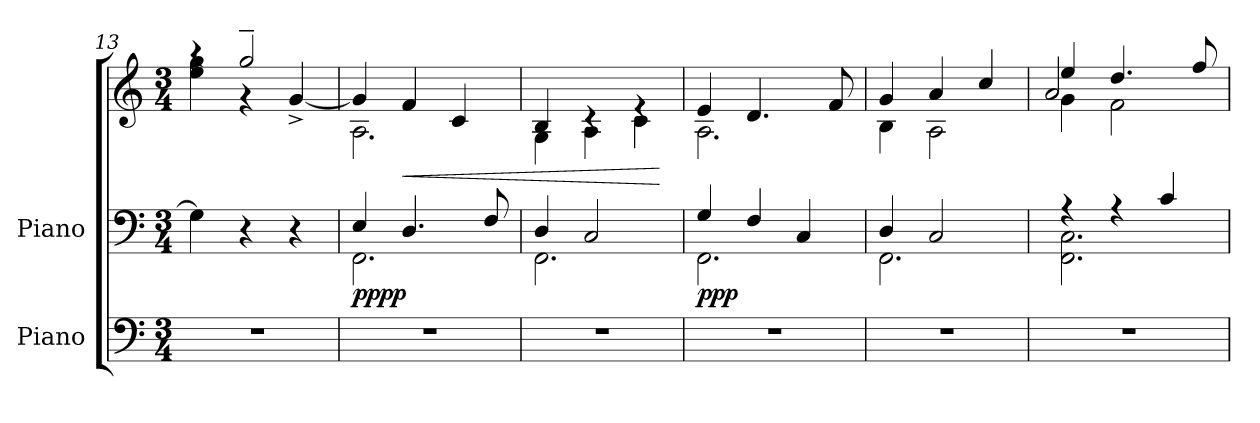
**kern	**kern	**kern	**dynam
*part2	*part1	*part1	*part1
*staff3	*staff2	*staff1	*staff1/2
*I"Piano	*I"Piano	*	*
*I'Pno	*I'Pno	*	*
!!LO:LB:g=z
*clefF4	*clefF4	*clefG2	*
*k[]	*k[]	*k[]	*
*M3/4	*M3/4	*M3/4	*
=13	=13	=13	=13
*	*	*^	*
2.r	4G\]	4raa	4ee\ 4gg\	.
.	4r	2gg~/	4r	.
.	4r	.	[4g^/	.
=14	=14	=14	=14	=14
*	*^	*	*	*
!	!	!	!	!	!LO:DY:b=2
!	!	!	!	!	!LO:DY:n=1:b
2.r	4E/	2.FF\	4g/]	2.A\	pp pp
!	!	!	!	!	!LO:HP:b
.	4.D/	.	4f/	.	<
.	.	.	4c/	.	.
.	8F/	.	.	.	.
=15	=15	=15	=15	=15	=15
2.r	4D/	2.FF\	4B/	4G\	.
.	2C/	.	4rc	4A\	.
.	.	.	4re	4c\	.
*	*v	*v	*	*	*
*	*	*v	*v	*
.	.	.	[
=16	=16	=16	=16
*	*^	*^	*
!	!	!	!	!	!LO:DY:b=2
!	!	!	!	!	!LO:DY:n=1:b
2.r	4G/	2.FF\	4e/	2.A\	pp p
.	4F/	.	4.d/	.	.
.	4C/	.	.	.	.
.	.	.	8f/	.	.
=17	=17	=17	=17	=17	=17
2.r	4D/	2.FF\	4g/	4B\	.
.	2C/	.	4a/	2A\	.
.	.	.	4cc/	.	.
=18	=18	=18	=18	=18	=18
*	*	*	*	*^	*
2.r	4r	2.FF\ 2.C\	4ee/	4g\	2a/	.
.	4r	.	4.dd/	2f\	.	.
.	4c/	.	.	.	4ryy	.
.	.	.	8ff/	.	.	.
*	*v	*v	*	*	*	*
*	*	*v	*v	*v	*
=	=	=	=
*-	*-	*-	*-
